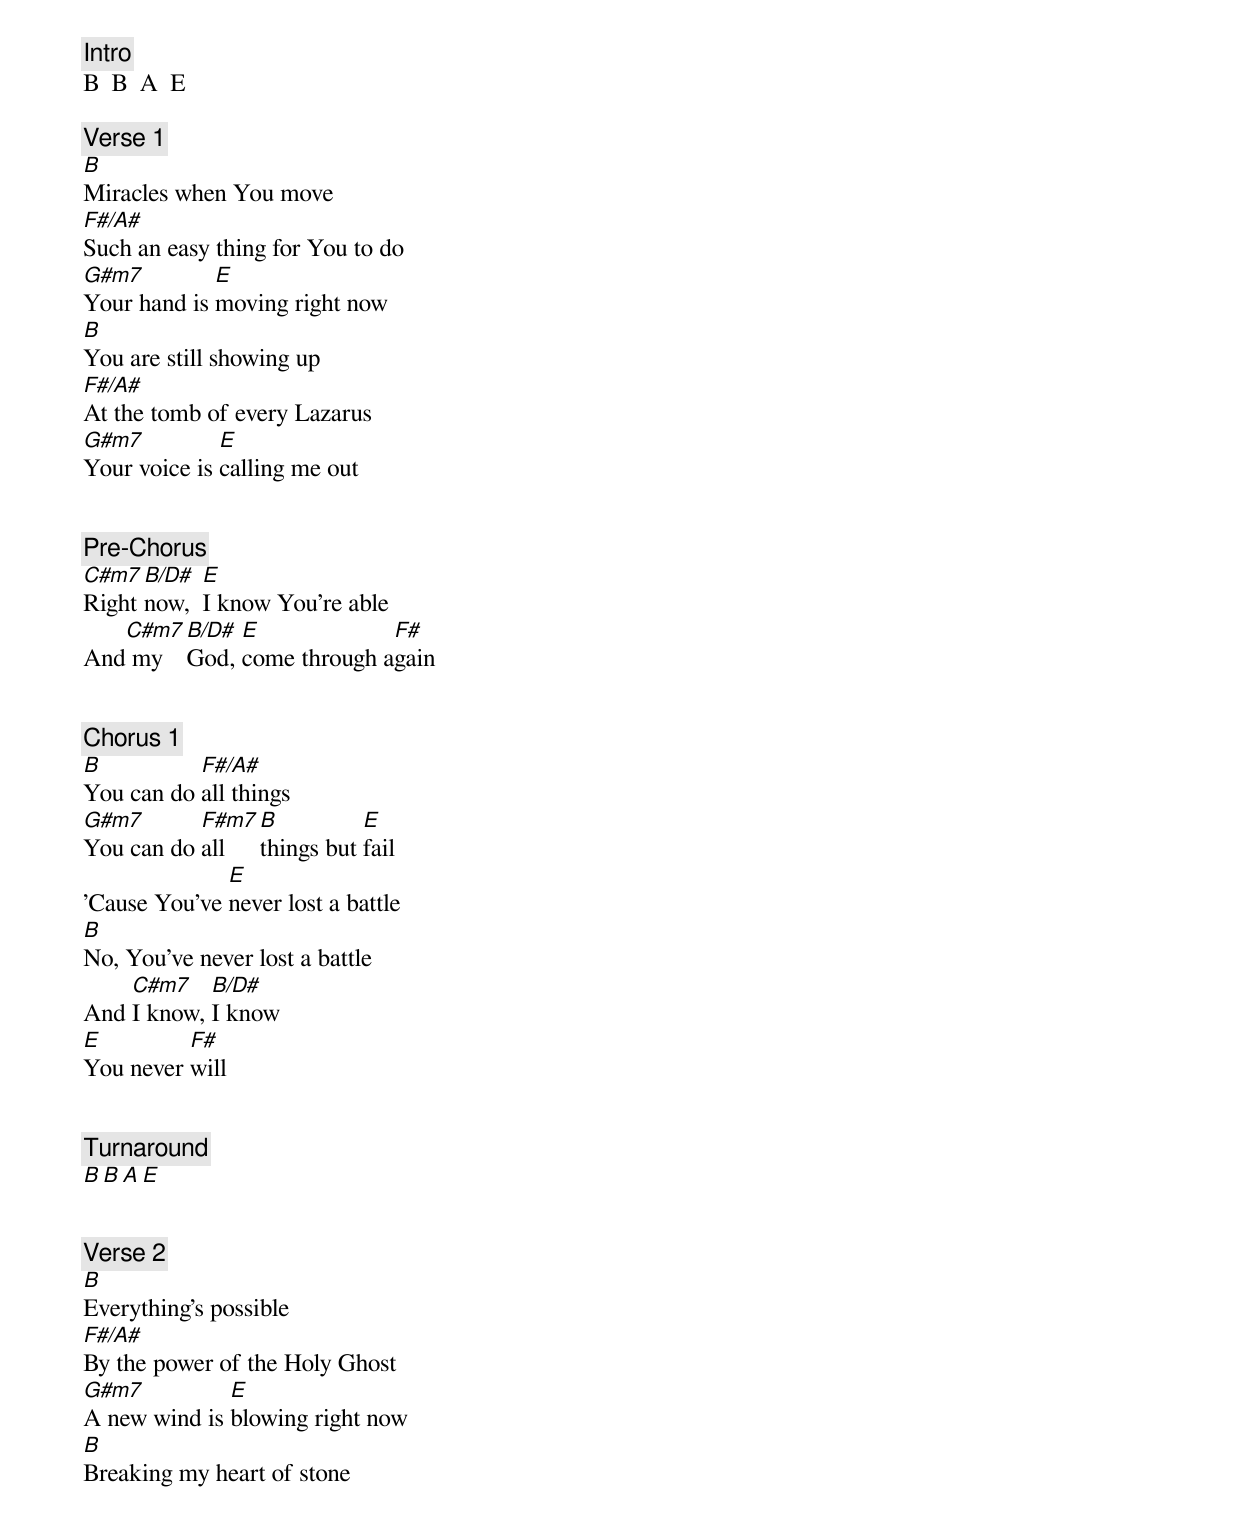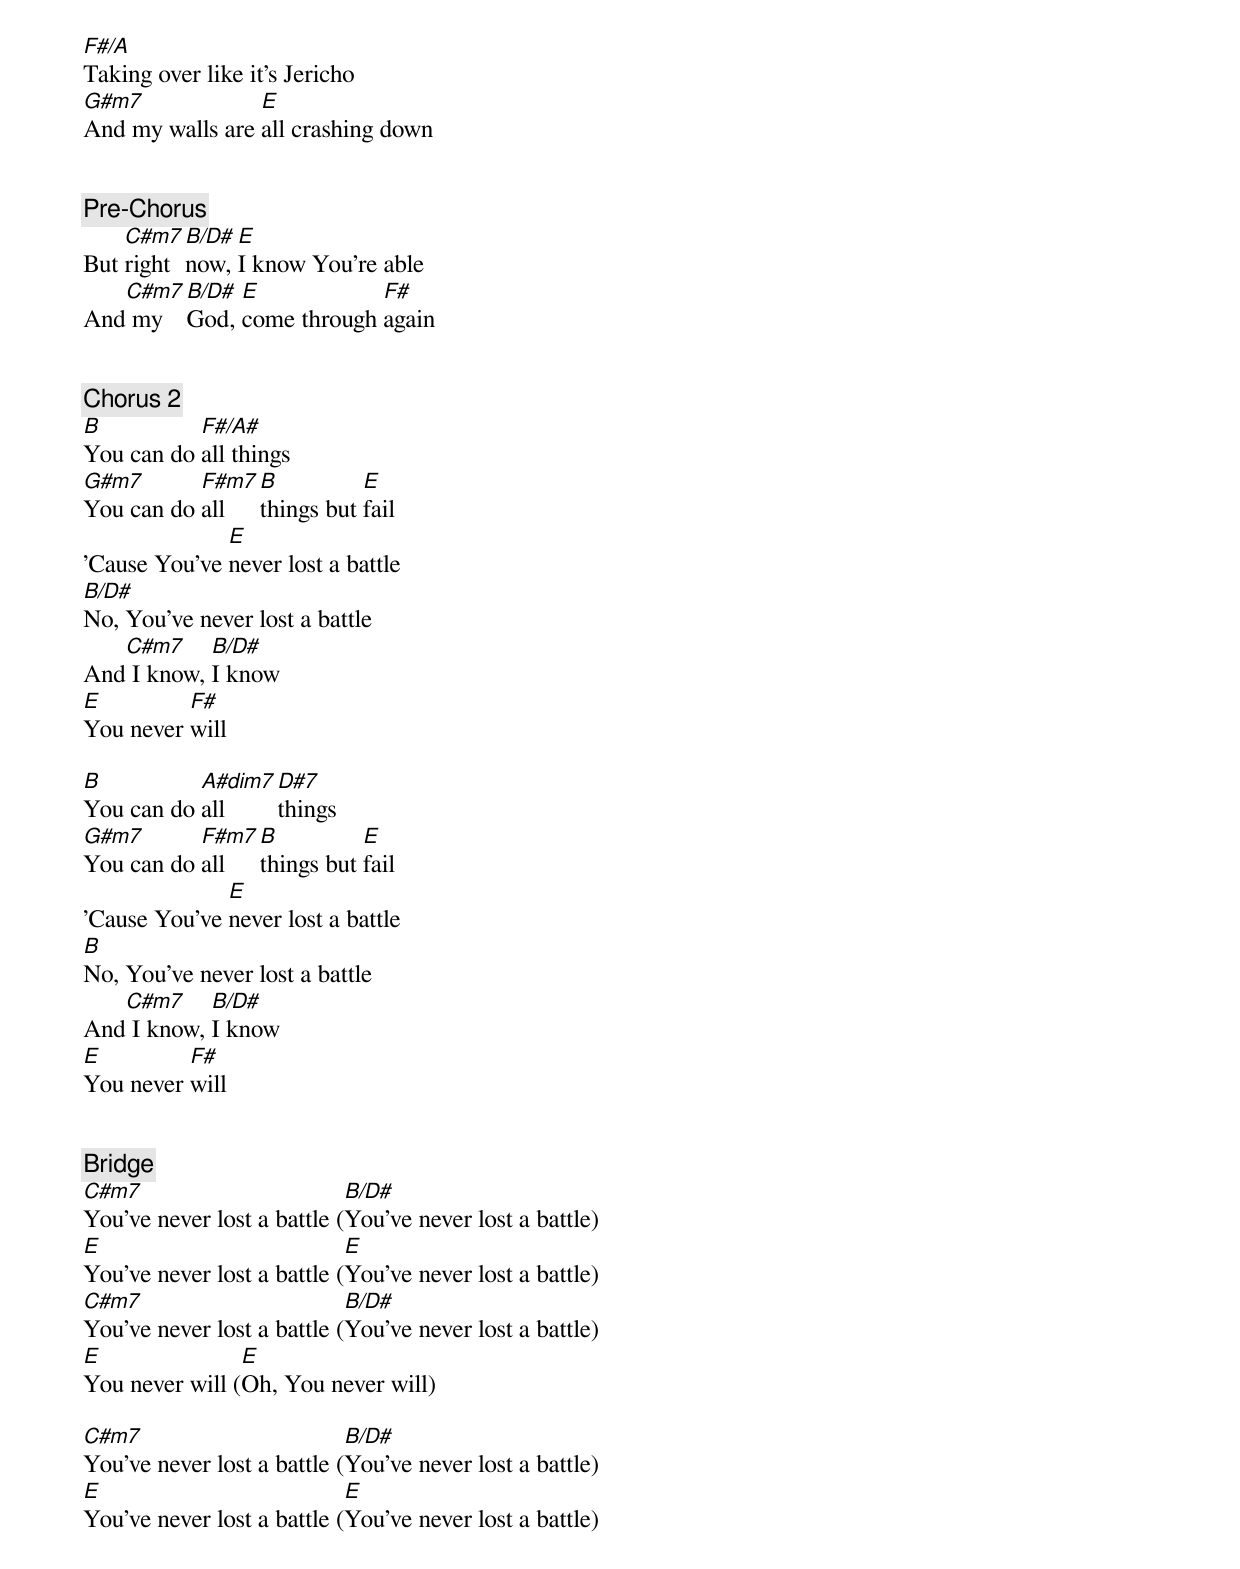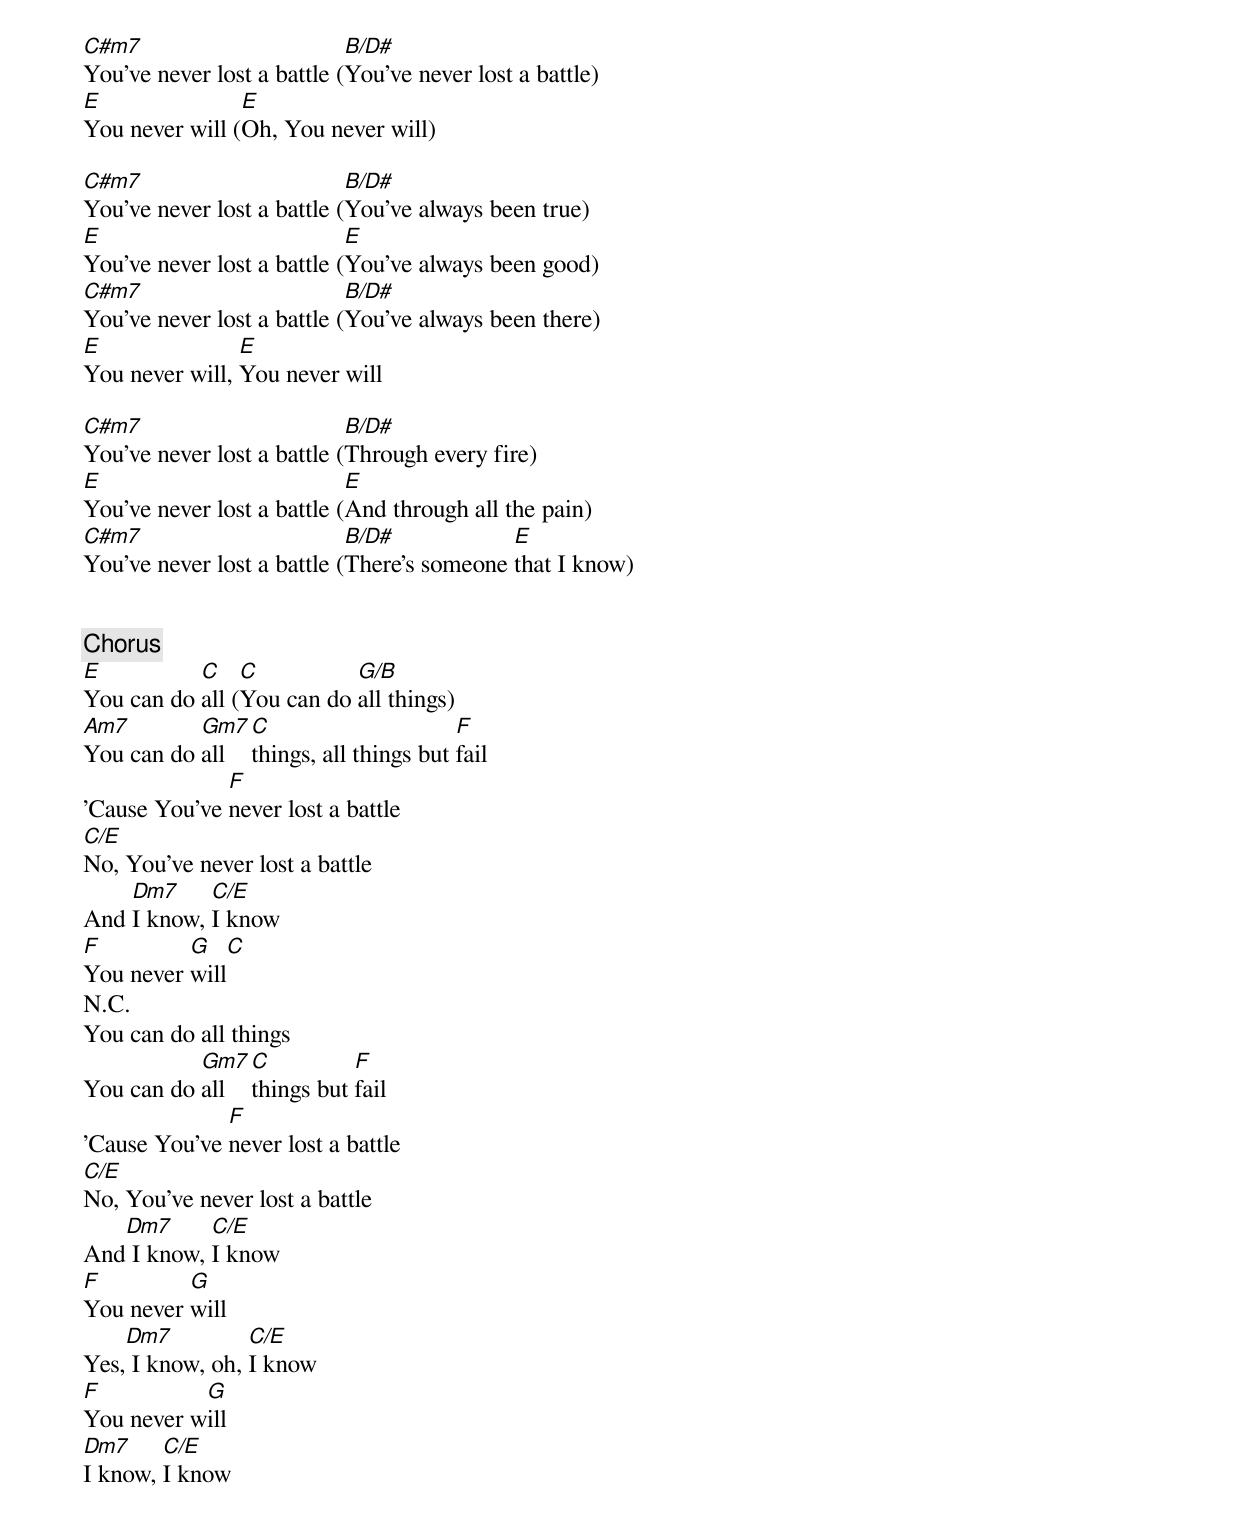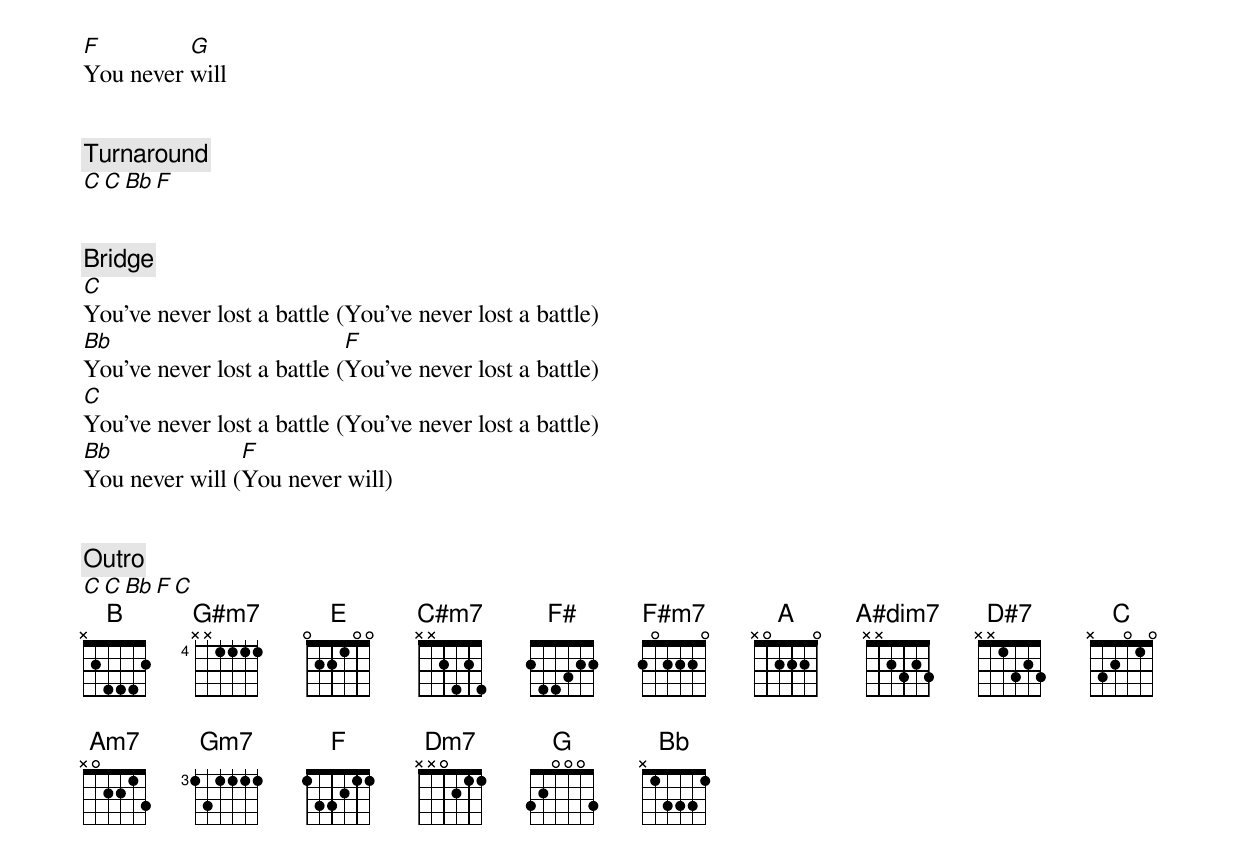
[Intro]
B  B  A  E

[Verse 1]
B
Miracles when You move
F#/A#
Such an easy thing for You to do
G#m7         E
Your hand is moving right now
B
You are still showing up
F#/A#
At the tomb of every Lazarus
G#m7          E
Your voice is calling me out


[Pre-Chorus]
C#m7  B/D#  E
Right now,  I know You're able
   C#m7  B/D# E             F#
And my   God, come through again


[Chorus 1]
B          F#/A#
You can do all things
G#m7       F#m7 B          E
You can do all  things but fail
              E
'Cause You've never lost a battle
B
No, You've never lost a battle
    C#m7    B/D#
And I know, I know
E         F#
You never will


[Turnaround]
B  B  A  E


[Verse 2]
B
Everything's possible
F#/A#
By the power of the Holy Ghost
G#m7          E
A new wind is blowing right now
B
Breaking my heart of stone
F#/A
Taking over like it's Jericho
G#m7             E
And my walls are all crashing down


[Pre-Chorus]
    C#m7  B/D# E
But right now, I know You're able
   C#m7 B/D# E            F#
And my  God, come through again


[Chorus 2]
B          F#/A#
You can do all things
G#m7       F#m7 B          E
You can do all  things but fail
              E
'Cause You've never lost a battle
B/D#
No, You've never lost a battle
   C#m7     B/D#
And I know, I know
E         F#
You never will

B          A#m7(b5) D#7
You can do all      things
G#m7       F#m7 B          E
You can do all  things but fail
              E
'Cause You've never lost a battle
B
No, You've never lost a battle
   C#m7     B/D#
And I know, I know
E         F#
You never will


[Bridge]
C#m7                        B/D#
You've never lost a battle (You've never lost a battle)
E                           E
You've never lost a battle (You've never lost a battle)
C#m7                        B/D#
You've never lost a battle (You've never lost a battle)
E               E
You never will (Oh, You never will)

C#m7                        B/D#
You've never lost a battle (You've never lost a battle)
E                           E
You've never lost a battle (You've never lost a battle)
C#m7                        B/D#
You've never lost a battle (You've never lost a battle)
E               E
You never will (Oh, You never will)

C#m7                        B/D#
You've never lost a battle (You've always been true)
E                           E
You've never lost a battle (You've always been good)
C#m7                        B/D#
You've never lost a battle (You've always been there)
E               E
You never will, You never will

C#m7                        B/D#
You've never lost a battle (Through every fire)
E                           E
You've never lost a battle (And through all the pain)
C#m7                        B/D#            E
You've never lost a battle (There’s someone that I know)


[Chorus]
E          C    C          G/B
You can do all (You can do all things)
Am7        Gm7 C                      F
You can do all things, all things but fail
              F
'Cause You've never lost a battle
C/E
No, You've never lost a battle
    Dm7     C/E
And I know, I know
F         G       C
You never will
N.C.
You can do all things
           Gm7 C          F
You can do all things but fail
              F
'Cause You've never lost a battle
C/E
No, You've never lost a battle
   Dm7      C/E
And I know, I know
F         G
You never will
    Dm7          C/E
Yes, I know, oh, I know
F          G
You never will
Dm7     C/E
I know, I know
F         G
You never will


[Turnaround]
C  C  Bb  F


[Bridge]
C
You've never lost a battle (You've never lost a battle)
Bb                          F
You've never lost a battle (You've never lost a battle)
C
You've never lost a battle (You've never lost a battle)
Bb              F
You never will (You never will)


[Outro]
C  C  Bb  F  C
